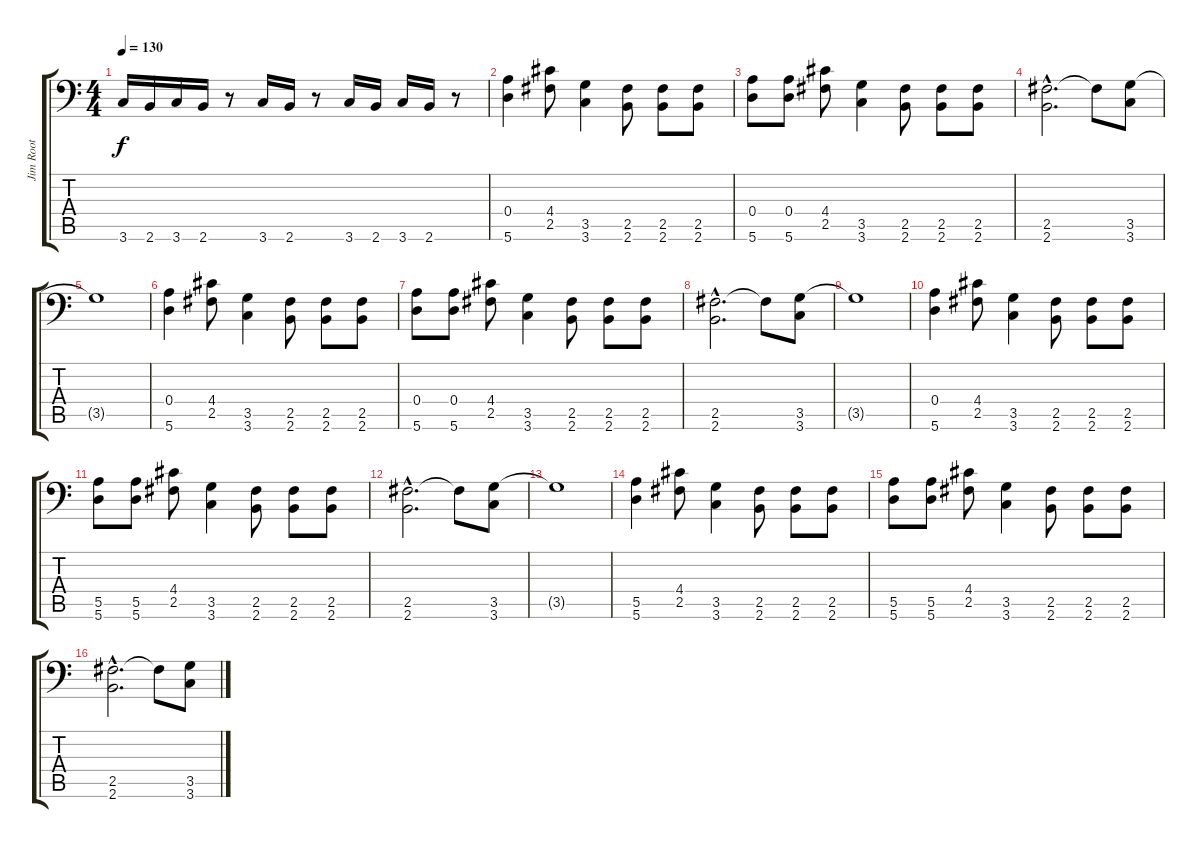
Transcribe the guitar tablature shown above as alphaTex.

\track ("Jim Root" "Jim Root") {instrument distortionguitar}
\staff {score tabs}
\tuning (E4 B3 G3 A2 E2 A1) {hide}
\ts (4 4)
\tempo 130
\clef f4
\ks c
3.6.16{dy f} 2.6.16 3.6.16 2.6.16 r.8 3.6.16 2.6.16 r.8 3.6.16 2.6.16 3.6.16 2.6.16 r.8 |
(0.4 5.6).4 (4.4 2.5).8 (3.5 3.6).4 (2.5 2.6).8 (2.5 2.6).8 (2.5 2.6).8 |
(0.4 5.6).8 (0.4 5.6).8 (4.4 2.5).8 (3.5 3.6).4 (2.5 2.6).8 (2.5 2.6).8 (2.5 2.6).8 |
(2.5{hac} 2.6{hac}).2{d} 2.5{t}.8 (3.5 3.6).8 |
3.5{t}.1 |
(0.4 5.6).4 (4.4 2.5).8 (3.5 3.6).4 (2.5 2.6).8 (2.5 2.6).8 (2.5 2.6).8 |
(0.4 5.6).8 (0.4 5.6).8 (4.4 2.5).8 (3.5 3.6).4 (2.5 2.6).8 (2.5 2.6).8 (2.5 2.6).8 |
(2.5{hac} 2.6{hac}).2{d} 2.5{t}.8 (3.5 3.6).8 |
3.5{t}.1 |
(0.4 5.6).4 (4.4 2.5).8 (3.5 3.6).4 (2.5 2.6).8 (2.5 2.6).8 (2.5 2.6).8 |
(5.5 5.6).8 (5.5 5.6).8 (4.4 2.5).8 (3.5 3.6).4 (2.5 2.6).8 (2.5 2.6).8 (2.5 2.6).8 |
(2.5{hac} 2.6{hac}).2{d} 2.5{t}.8 (3.5 3.6).8 |
3.5{t}.1 |
(5.5 5.6).4 (4.4 2.5).8 (3.5 3.6).4 (2.5 2.6).8 (2.5 2.6).8 (2.5 2.6).8 |
(5.5 5.6).8 (5.5 5.6).8 (4.4 2.5).8 (3.5 3.6).4 (2.5 2.6).8 (2.5 2.6).8 (2.5 2.6).8 |
(2.5{hac} 2.6{hac}).2{d} 2.5{t}.8 (3.5 3.6).8
